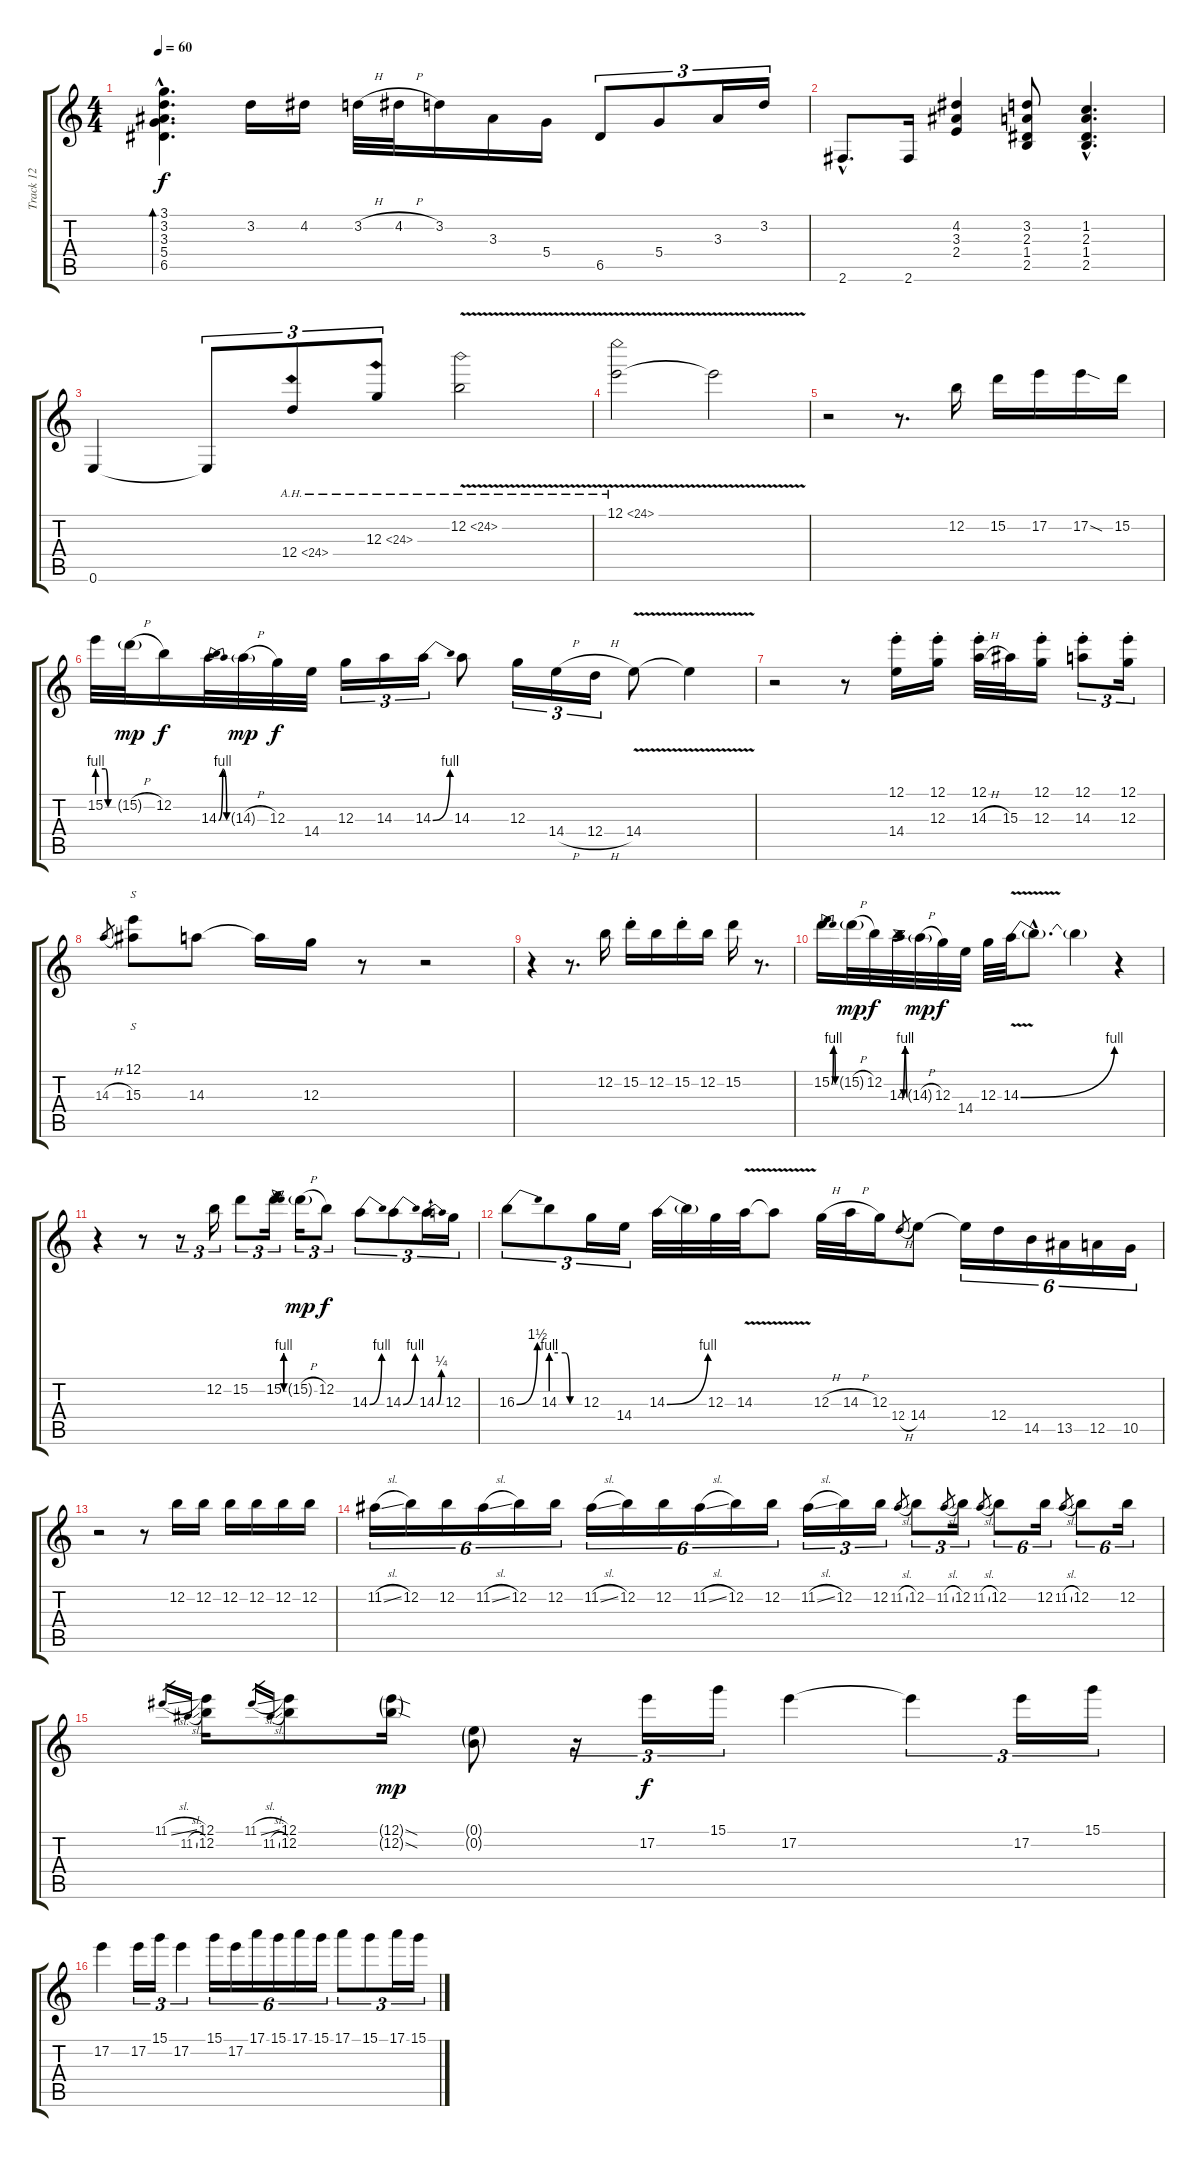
\track ("Track 12" "Track 12") {instrument electricguitarjazz}
\staff {score tabs}
\tuning (E4 B3 G3 D3 A2 E2) {hide}
\ts (4 4)
\tempo 60
\clef g2
\ks c
(3.1{hac} 3.2{hac} 3.3{hac} 5.4{hac} 6.5{hac}).4{d bd 240 dy f} 3.2.16 4.2.16 3.2{h}.32 4.2{h}.32 3.2.16 3.3.16 5.4.16 6.5.8{tu (3 2)} 5.4.8{tu (3 2)} 3.3.16{tu (3 2)} 3.2.16{tu (3 2)} |
2.6{hac}.8{d} 2.6.16 (4.2 3.3 2.4).4 (3.2 2.3 1.4 2.5).8 (1.2{hac} 2.3{hac} 1.4{hac} 2.5{hac}).4{d} |
0.6.4 0.6{t}.8{tu (3 2)} 12.4{ah 12}.8{tu (3 2)} 12.3{ah 12}.8{tu (3 2)} 12.2{ah 12 v}.2 |
12.1{ah 12 v}.2 12.1{t}.2 |
r.2 r.8{d} 12.2.16 15.2.16 17.2.16 17.2{sod}.16 15.2.16 |
15.2{be (custom 0 4 30 4 40 0 60 0)}.32 15.2{h g}.32{dy mp} 12.2.16{dy f} 14.3{be (bendrelease 0 0 15 4 45 4 60 0)}.32 14.3{h g}.32{dy mp} 12.3.32{dy f} 14.4.32 12.3.16{tu (3 2)} 14.3.16{tu (3 2)} 14.3{be (bend 0 0 60 4)}.16{tu (3 2)} 14.3.8 12.3.16{tu (3 2)} 14.4{h}.16{tu (3 2)} 12.4{h}.16{tu (3 2)} 14.4{v}.8 14.4{t}.4 |
r.2 r.8 (12.1{st} 14.4).16 (12.1{st} 12.3).16 (12.1{st} 14.3{h}).32 15.3.32 (12.1{st} 12.3).16 (12.1{st} 14.3).8{tu (3 2)} (12.1{st} 12.3).16{tu (3 2)} |
14.3{h}.8{gr} (12.1 15.3).8{s} 14.3.8 14.3{t}.16 12.3.16 r.8 r.2 |
r.4 r.8{d} 12.2.16 15.2{st}.16 12.2.16 15.2{st}.16 12.2.16 15.2.16 r.8{d} |
15.2{be (bendrelease 0 0 15 4 45 4 60 0)}.16 15.2{h g}.32{dy mp} 12.2.32{dy f} 14.3{be (bendrelease 0 0 15 4 45 4 60 0)}.32 14.3{h g}.32{dy mp} 12.3.32{dy f} 14.4.32 12.3.32 14.3{be (bend 0 0 60 4) v}.32 14.3{hac t}.8{d} 14.3{t}.4 r.4 |
r.4 r.8 r.8{tu (3 2)} 12.2.16{tu (3 2)} 15.2.8{tu (3 2)} 15.2{be (bendrelease 0 0 15 4 45 4 60 0)}.16{tu (3 2)} 15.2{h g}.16{tu (3 2) dy mp} 12.2.8{tu (3 2) dy f} 14.3{be (bend 0 0 60 4)}.8{tu (3 2)} 14.3{be (bend 0 0 60 4)}.8{tu (3 2)} 14.3{be (bend 0 0 60 1)}.16{tu (3 2)} 12.3.16{tu (3 2)} |
16.3{be (bend 0 0 60 6)}.8{tu (3 2)} 14.3{be (custom 0 4 30 4 40 0 60 0)}.8{tu (3 2)} 12.3.16{tu (3 2)} 14.4.16{tu (3 2)} 14.3{be (bend 0 0 60 4)}.32 14.3{t}.32 12.3.32 14.3{v}.32 14.3{t}.8 12.3{h}.32 14.3{h}.32 12.3.16 12.4{h}.8{gr} 14.4.8 14.4{t}.16{tu (6 4)} 12.4.16{tu (6 4)} 14.5.16{tu (6 4)} 13.5.16{tu (6 4)} 12.5.16{tu (6 4)} 10.5.16{tu (6 4)} |
r.2 r.8 12.2.16 12.2.16 12.2.16 12.2.16 12.2.16 12.2.16 |
11.2{sl}.16{tu (6 4)} 12.2.16{tu (6 4)} 12.2.16{tu (6 4)} 11.2{sl}.16{tu (6 4)} 12.2.16{tu (6 4)} 12.2.16{tu (6 4)} 11.2{sl}.16{tu (6 4)} 12.2.16{tu (6 4)} 12.2.16{tu (6 4)} 11.2{sl}.16{tu (6 4)} 12.2.16{tu (6 4)} 12.2.16{tu (6 4)} 11.2{sl}.16{tu (3 2)} 12.2.16{tu (3 2)} 12.2.16{tu (3 2)} 11.2{sl}.8{gr} 12.2.8{tu (3 2)} 11.2{sl}.8{gr} 12.2.16{tu (3 2)} 11.2{sl}.8{gr} 12.2.8{tu (6 4)} 12.2.16{tu (6 4)} 11.2{sl}.8{gr} 12.2.8{tu (6 4)} 12.2.16{tu (6 4)} |
11.1{sl}.16{gr} 11.2{sl}.16{gr} (12.1 12.2).16 11.1{sl}.16{gr} 11.2{sl}.16{gr} (12.1 12.2).8 (12.1{sod g} 12.2{sod g}).16{dy mp} (0.1{g} 0.2{g}).8 r.16{tu (3 2)} 17.2.16{tu (3 2) dy f} 15.1.16{tu (3 2)} 17.2.4 17.2{t}.4{tu (3 2)} 17.2.16{tu (3 2)} 15.1.16{tu (3 2)} |
17.2.4 17.2.16{tu (3 2)} 15.1.16{tu (3 2)} 17.2.4{tu (3 2)} 15.1.16{tu (6 4)} 17.2.16{tu (6 4)} 17.1.16{tu (6 4)} 15.1.16{tu (6 4)} 17.1.16{tu (6 4)} 15.1.16{tu (6 4)} 17.1.8{tu (3 2)} 15.1.8{tu (3 2)} 17.1.16{tu (3 2)} 15.1.16{tu (3 2)}
